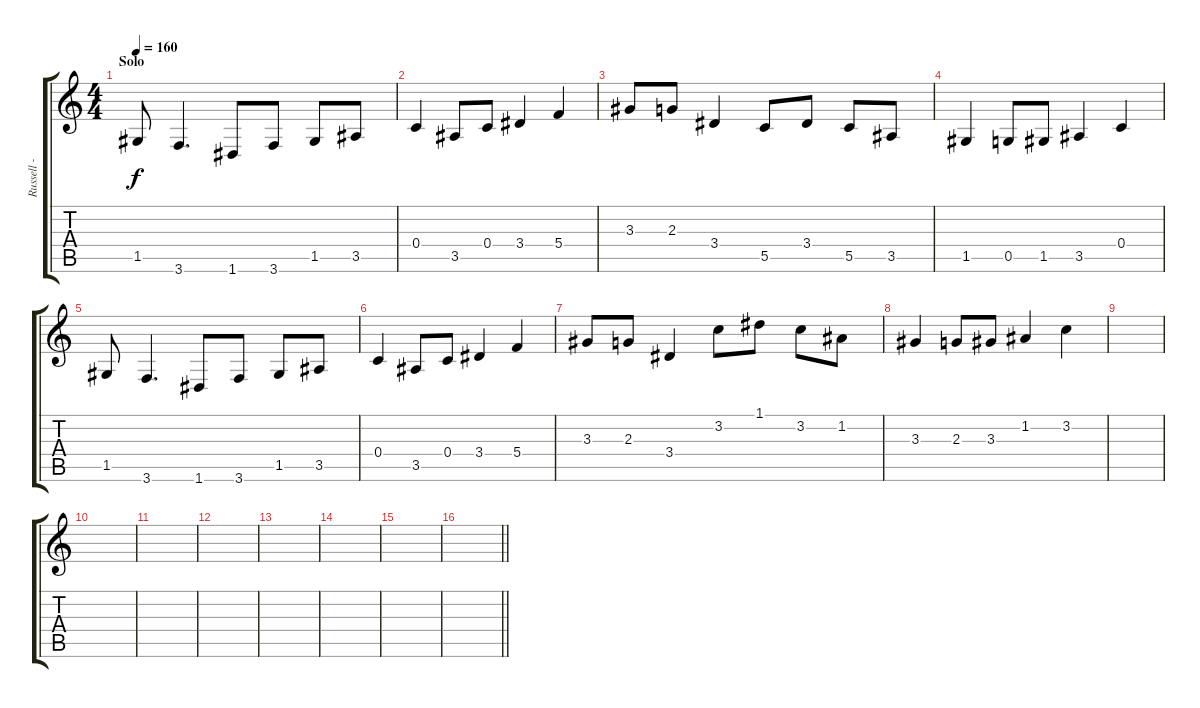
\track ("Russell - Pitch Shift" "Russell - ") {instrument overdrivenguitar}
\staff {score tabs}
\tuning (D4 A3 F3 C3 G2 D2) {hide}
\ts (4 4)
\section ("" "Solo")
\tempo 160
\clef g2
\ks c
1.5.8{dy f} 3.6.4{d} 1.6.8 3.6.8 1.5.8 3.5.8 |
0.4.4 3.5.8 0.4.8 3.4.4 5.4.4 |
3.3.8 2.3.8 3.4.4 5.5.8 3.4.8 5.5.8 3.5.8 |
1.5.4 0.5.8 1.5.8 3.5.4 0.4.4 |
1.5.8 3.6.4{d} 1.6.8 3.6.8 1.5.8 3.5.8 |
0.4.4 3.5.8 0.4.8 3.4.4 5.4.4 |
3.3.8 2.3.8 3.4.4 3.2.8 1.1.8 3.2.8 1.2.8 |
3.3.4 2.3.8 3.3.8 1.2.4 3.2.4 |
|
|
|
|
|
|
|
\barLineRight lightlight
